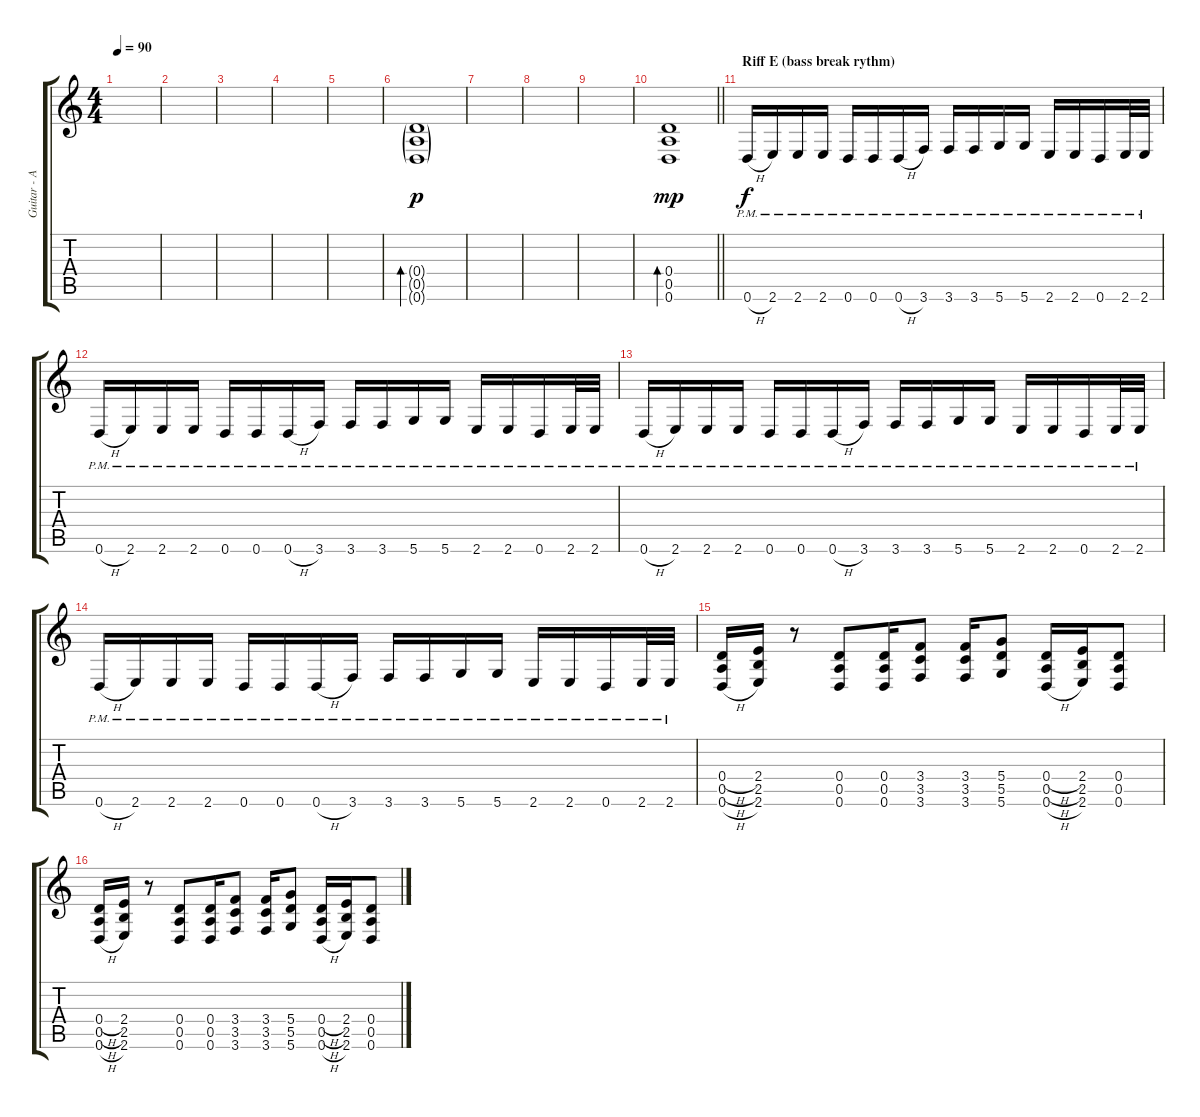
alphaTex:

\track ("Guitar - Adam Jones " "Guitar - A") {instrument distortionguitar}
\staff {score tabs}
\tuning (E4 B3 G3 D3 A2 D2) {hide}
\ts (4 4)
\tempo 90
\clef g2
\ks c
|
|
|
|
|
(0.4{g} 0.5{g} 0.6{g}).1{bd 240 dy p} |
|
|
|
\barLineRight lightlight
(0.4 0.5 0.6).1{bd 60 dy mp} |
\section ("" "Riff E (bass break rythm)")
0.6{h pm}.16{dy f} 2.6{pm}.16 2.6{pm}.16 2.6{pm}.16 0.6{pm}.16 0.6{pm}.16 0.6{h pm}.16 3.6{pm}.16 3.6{pm}.16 3.6{pm}.16 5.6{pm}.16 5.6{pm}.16 2.6{pm}.16 2.6{pm}.16 0.6{pm}.16 2.6{pm}.32 2.6{pm}.32 |
0.6{h pm}.16 2.6{pm}.16 2.6{pm}.16 2.6{pm}.16 0.6{pm}.16 0.6{pm}.16 0.6{h pm}.16 3.6{pm}.16 3.6{pm}.16 3.6{pm}.16 5.6{pm}.16 5.6{pm}.16 2.6{pm}.16 2.6{pm}.16 0.6{pm}.16 2.6{pm}.32 2.6{pm}.32 |
0.6{h pm}.16 2.6{pm}.16 2.6{pm}.16 2.6{pm}.16 0.6{pm}.16 0.6{pm}.16 0.6{h pm}.16 3.6{pm}.16 3.6{pm}.16 3.6{pm}.16 5.6{pm}.16 5.6{pm}.16 2.6{pm}.16 2.6{pm}.16 0.6{pm}.16 2.6{pm}.32 2.6{pm}.32 |
0.6{h pm}.16 2.6{pm}.16 2.6{pm}.16 2.6{pm}.16 0.6{pm}.16 0.6{pm}.16 0.6{h pm}.16 3.6{pm}.16 3.6{pm}.16 3.6{pm}.16 5.6{pm}.16 5.6{pm}.16 2.6{pm}.16 2.6{pm}.16 0.6{pm}.16 2.6{pm}.32 2.6{pm}.32 |
(0.4{h} 0.5{h} 0.6{h}).16 (2.4 2.5 2.6).16 r.8 (0.4 0.5 0.6).8 (0.4 0.5 0.6).16 (3.4 3.5 3.6).8 (3.4 3.5 3.6).16 (5.4 5.5 5.6).8 (0.4{h} 0.5{h} 0.6{h}).16 (2.4 2.5 2.6).16 (0.4 0.5 0.6).8 |
(0.4{h} 0.5{h} 0.6{h}).16 (2.4 2.5 2.6).16 r.8 (0.4 0.5 0.6).8 (0.4 0.5 0.6).16 (3.4 3.5 3.6).8 (3.4 3.5 3.6).16 (5.4 5.5 5.6).8 (0.4{h} 0.5{h} 0.6{h}).16 (2.4 2.5 2.6).16 (0.4 0.5 0.6).8
